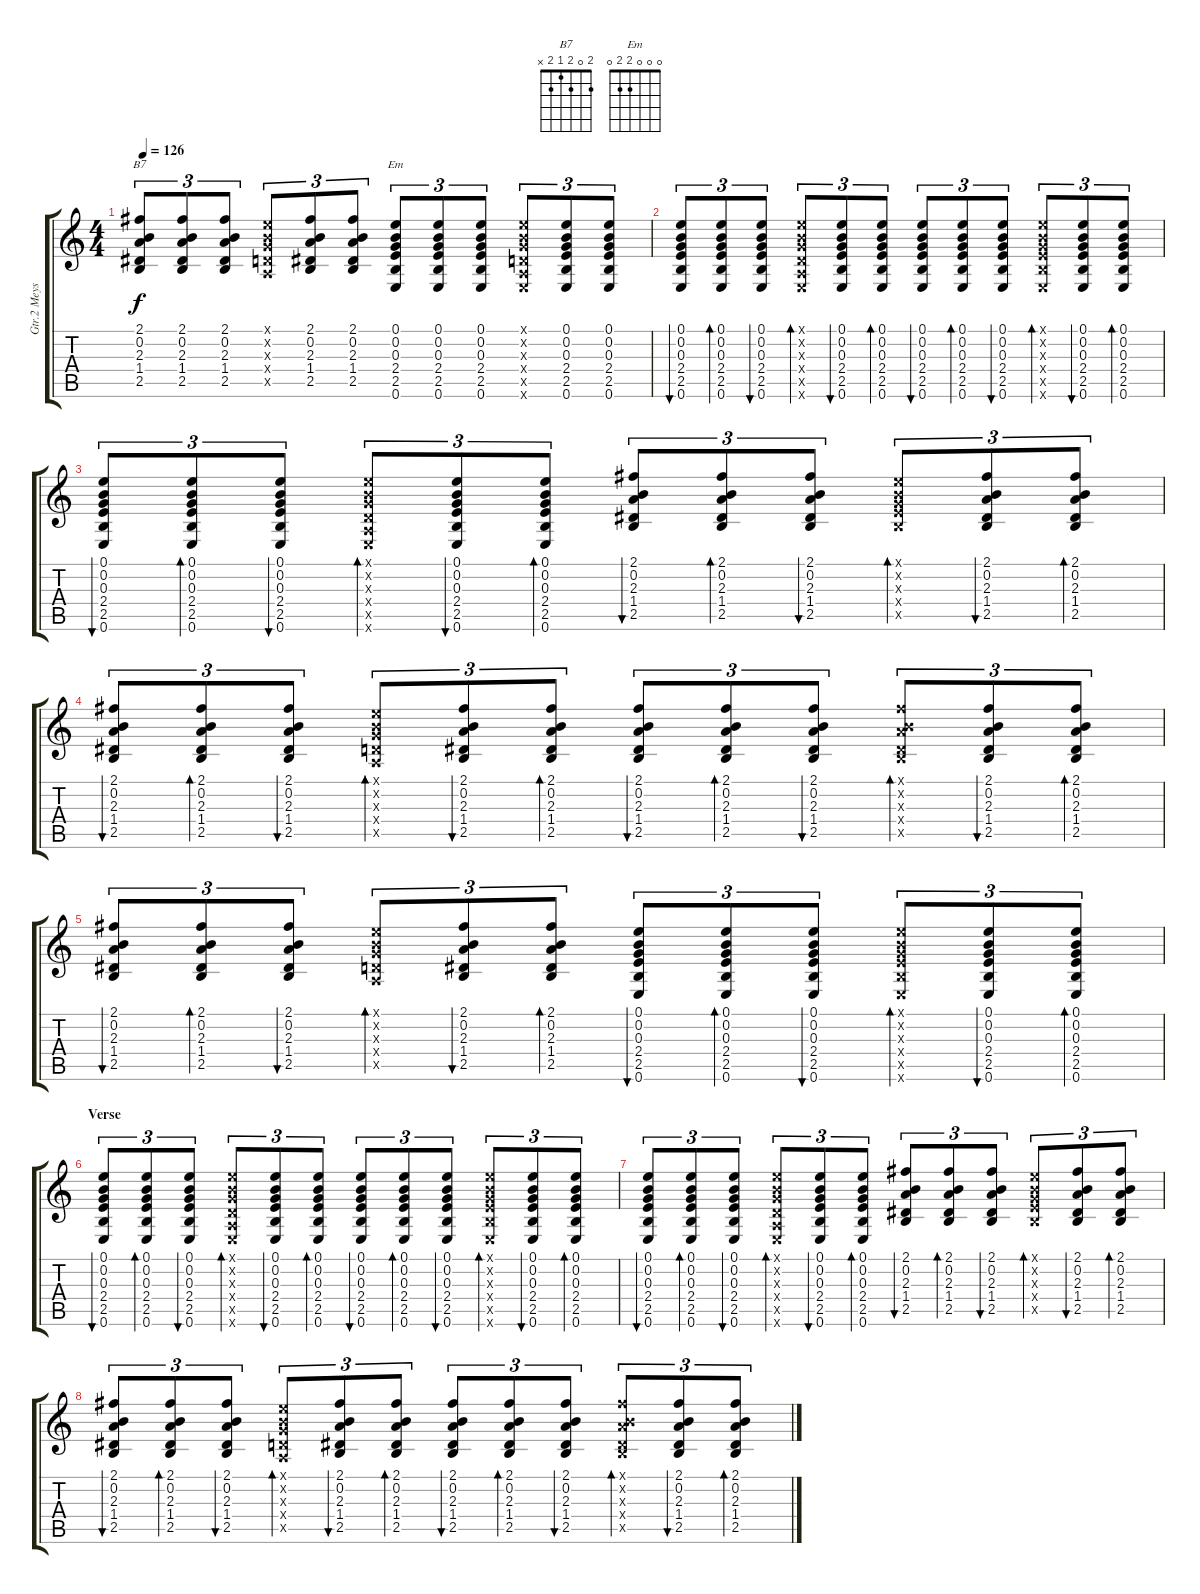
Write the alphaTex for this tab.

\track ("Gtr.2 Meysam" "Gtr.2 Meys") {instrument acousticguitarnylon}
\staff {score tabs}
\tuning (E4 B3 G3 D3 A2 E2) {hide}
\chord ("B7" 2 0 2 1 2 x)
\chord ("Em" 0 0 0 2 2 0)
\ts (4 4)
\tempo 126
\clef g2
\ks c
(2.1 0.2 2.3 1.4 2.5).8{tu (3 2) ch "B7" dy f} (2.1 0.2 2.3 1.4 2.5).8{tu (3 2)} (2.1 0.2 2.3 1.4 2.5).8{tu (3 2)} (0.1{x} 0.2{x} 0.3{x} 0.4{x} 0.5{x}).8{tu (3 2)} (2.1 0.2 2.3 1.4 2.5).8{tu (3 2)} (2.1 0.2 2.3 1.4 2.5).8{tu (3 2)} (0.1 0.2 0.3 2.4 2.5 0.6).8{tu (3 2) ch "Em"} (0.1 0.2 0.3 2.4 2.5 0.6).8{tu (3 2)} (0.1 0.2 0.3 2.4 2.5 0.6).8{tu (3 2)} (0.1{x} 0.2{x} 0.3{x} 0.4{x} 0.5{x} 0.6{x}).8{tu (3 2)} (0.1 0.2 0.3 2.4 2.5 0.6).8{tu (3 2)} (0.1 0.2 0.3 2.4 2.5 0.6).8{tu (3 2)} |
(0.1 0.2 0.3 2.4 2.5 0.6).8{tu (3 2) bu 60} (0.1 0.2 0.3 2.4 2.5 0.6).8{tu (3 2) bd 60} (0.1 0.2 0.3 2.4 2.5 0.6).8{tu (3 2) bu 60} (0.1{x} 0.2{x} 0.3{x} 0.4{x} 0.5{x} 0.6{x}).8{tu (3 2) bd 60} (0.1 0.2 0.3 2.4 2.5 0.6).8{tu (3 2) bu 60} (0.1 0.2 0.3 2.4 2.5 0.6).8{tu (3 2) bd 60} (0.1 0.2 0.3 2.4 2.5 0.6).8{tu (3 2) bu 60} (0.1 0.2 0.3 2.4 2.5 0.6).8{tu (3 2) bd 60} (0.1 0.2 0.3 2.4 2.5 0.6).8{tu (3 2) bu 60} (0.1{x} 0.2{x} 0.3{x} 2.4{x} 2.5{x} 0.6{x}).8{tu (3 2) bd 60} (0.1 0.2 0.3 2.4 2.5 0.6).8{tu (3 2) bu 60} (0.1 0.2 0.3 2.4 2.5 0.6).8{tu (3 2) bd 60} |
(0.1 0.2 0.3 2.4 2.5 0.6).8{tu (3 2) bu 60} (0.1 0.2 0.3 2.4 2.5 0.6).8{tu (3 2) bd 60} (0.1 0.2 0.3 2.4 2.5 0.6).8{tu (3 2) bu 60} (0.1{x} 0.2{x} 0.3{x} 0.4{x} 0.5{x} 0.6{x}).8{tu (3 2) bd 60} (0.1 0.2 0.3 2.4 2.5 0.6).8{tu (3 2) bu 60} (0.1 0.2 0.3 2.4 2.5 0.6).8{tu (3 2) bd 60} (2.1 0.2 2.3 1.4 2.5).8{tu (3 2) bu 60} (2.1 0.2 2.3 1.4 2.5).8{tu (3 2) bd 60} (2.1 0.2 2.3 1.4 2.5).8{tu (3 2) bu 60} (0.1{x} 0.2{x} 0.3{x} 2.4{x} 2.5{x}).8{tu (3 2) bd 60} (2.1 0.2 2.3 1.4 2.5).8{tu (3 2) bu 60} (2.1 0.2 2.3 1.4 2.5).8{tu (3 2) bd 60} |
(2.1 0.2 2.3 1.4 2.5).8{tu (3 2) bu 60} (2.1 0.2 2.3 1.4 2.5).8{tu (3 2) bd 60} (2.1 0.2 2.3 1.4 2.5).8{tu (3 2) bu 60} (0.1{x} 0.2{x} 0.3{x} 0.4{x} 0.5{x}).8{tu (3 2) bd 60} (2.1 0.2 2.3 1.4 2.5).8{tu (3 2) bu 60} (2.1 0.2 2.3 1.4 2.5).8{tu (3 2) bd 60} (2.1 0.2 2.3 1.4 2.5).8{tu (3 2) bu 60} (2.1 0.2 2.3 1.4 2.5).8{tu (3 2) bd 60} (2.1 0.2 2.3 1.4 2.5).8{tu (3 2) bu 60} (2.1{x} 0.2{x} 2.3{x} 1.4{x} 2.5{x}).8{tu (3 2) bd 60} (2.1 0.2 2.3 1.4 2.5).8{tu (3 2) bu 60} (2.1 0.2 2.3 1.4 2.5).8{tu (3 2) bd 60} |
(2.1 0.2 2.3 1.4 2.5).8{tu (3 2) bu 60} (2.1 0.2 2.3 1.4 2.5).8{tu (3 2) bd 60} (2.1 0.2 2.3 1.4 2.5).8{tu (3 2) bu 60} (0.1{x} 0.2{x} 0.3{x} 0.4{x} 0.5{x}).8{tu (3 2) bd 60} (2.1 0.2 2.3 1.4 2.5).8{tu (3 2) bu 60} (2.1 0.2 2.3 1.4 2.5).8{tu (3 2) bd 60} (0.1 0.2 0.3 2.4 2.5 0.6).8{tu (3 2) bu 60} (0.1 0.2 0.3 2.4 2.5 0.6).8{tu (3 2) bd 60} (0.1 0.2 0.3 2.4 2.5 0.6).8{tu (3 2) bu 60} (0.1{x} 0.2{x} 0.3{x} 2.4{x} 2.5{x} 0.6{x}).8{tu (3 2) bd 60} (0.1 0.2 0.3 2.4 2.5 0.6).8{tu (3 2) bu 60} (0.1 0.2 0.3 2.4 2.5 0.6).8{tu (3 2) bd 60} |
\section ("" "Verse")
(0.1 0.2 0.3 2.4 2.5 0.6).8{tu (3 2) bu 60} (0.1 0.2 0.3 2.4 2.5 0.6).8{tu (3 2) bd 60} (0.1 0.2 0.3 2.4 2.5 0.6).8{tu (3 2) bu 60} (0.1{x} 0.2{x} 0.3{x} 0.4{x} 0.5{x} 0.6{x}).8{tu (3 2) bd 60} (0.1 0.2 0.3 2.4 2.5 0.6).8{tu (3 2) bu 60} (0.1 0.2 0.3 2.4 2.5 0.6).8{tu (3 2) bd 60} (0.1 0.2 0.3 2.4 2.5 0.6).8{tu (3 2) bu 60} (0.1 0.2 0.3 2.4 2.5 0.6).8{tu (3 2) bd 60} (0.1 0.2 0.3 2.4 2.5 0.6).8{tu (3 2) bu 60} (0.1{x} 0.2{x} 0.3{x} 2.4{x} 2.5{x} 0.6{x}).8{tu (3 2) bd 60} (0.1 0.2 0.3 2.4 2.5 0.6).8{tu (3 2) bu 60} (0.1 0.2 0.3 2.4 2.5 0.6).8{tu (3 2) bd 60} |
(0.1 0.2 0.3 2.4 2.5 0.6).8{tu (3 2) bu 60} (0.1 0.2 0.3 2.4 2.5 0.6).8{tu (3 2) bd 60} (0.1 0.2 0.3 2.4 2.5 0.6).8{tu (3 2) bu 60} (0.1{x} 0.2{x} 0.3{x} 0.4{x} 0.5{x} 0.6{x}).8{tu (3 2) bd 60} (0.1 0.2 0.3 2.4 2.5 0.6).8{tu (3 2) bu 60} (0.1 0.2 0.3 2.4 2.5 0.6).8{tu (3 2) bd 60} (2.1 0.2 2.3 1.4 2.5).8{tu (3 2) bu 60} (2.1 0.2 2.3 1.4 2.5).8{tu (3 2) bd 60} (2.1 0.2 2.3 1.4 2.5).8{tu (3 2) bu 60} (0.1{x} 0.2{x} 0.3{x} 2.4{x} 2.5{x}).8{tu (3 2) bd 60} (2.1 0.2 2.3 1.4 2.5).8{tu (3 2) bu 60} (2.1 0.2 2.3 1.4 2.5).8{tu (3 2) bd 60} |
(2.1 0.2 2.3 1.4 2.5).8{tu (3 2) bu 60} (2.1 0.2 2.3 1.4 2.5).8{tu (3 2) bd 60} (2.1 0.2 2.3 1.4 2.5).8{tu (3 2) bu 60} (0.1{x} 0.2{x} 0.3{x} 0.4{x} 0.5{x}).8{tu (3 2) bd 60} (2.1 0.2 2.3 1.4 2.5).8{tu (3 2) bu 60} (2.1 0.2 2.3 1.4 2.5).8{tu (3 2) bd 60} (2.1 0.2 2.3 1.4 2.5).8{tu (3 2) bu 60} (2.1 0.2 2.3 1.4 2.5).8{tu (3 2) bd 60} (2.1 0.2 2.3 1.4 2.5).8{tu (3 2) bu 60} (2.1{x} 0.2{x} 2.3{x} 1.4{x} 2.5{x}).8{tu (3 2) bd 60} (2.1 0.2 2.3 1.4 2.5).8{tu (3 2) bu 60} (2.1 0.2 2.3 1.4 2.5).8{tu (3 2) bd 60}
